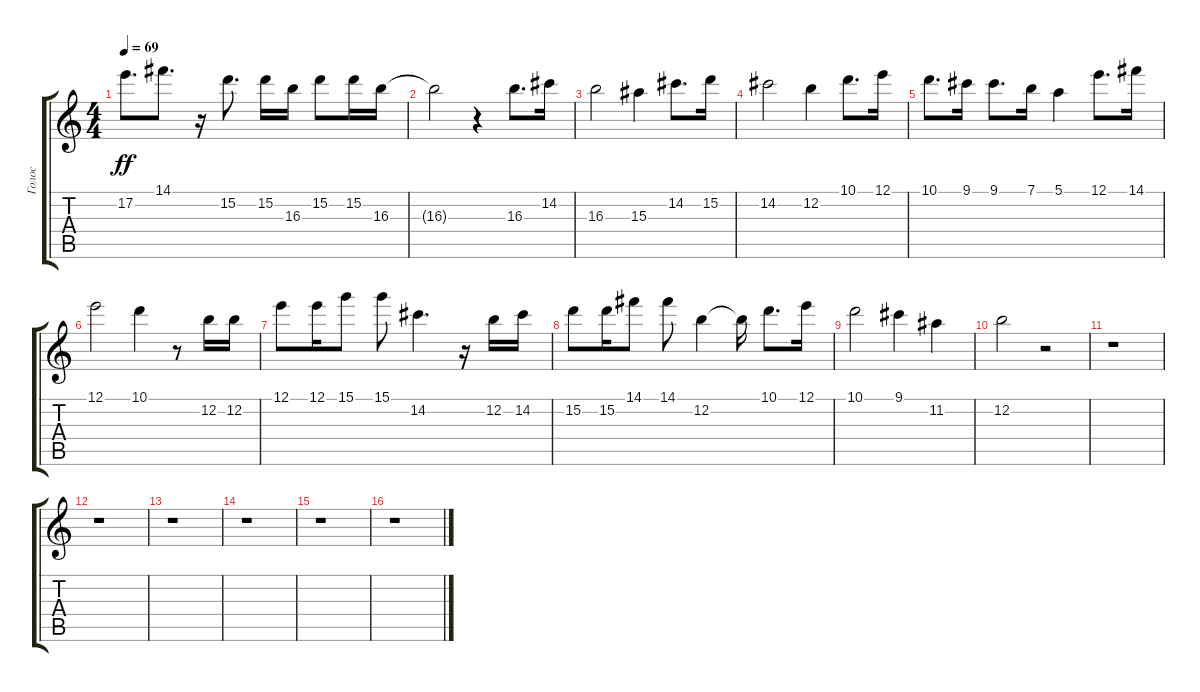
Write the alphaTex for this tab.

\track ("Голос" "Голос") {instrument overdrivenguitar}
\staff {score tabs}
\tuning (E4 B3 G3 D3 A2 E2) {hide}
\ts (4 4)
\tempo 69
\clef g2
\ks c
17.2.8{d dy ff} 14.1.8{d} r.16 15.2.8{d} 15.2.16 16.3.16 15.2.8 15.2.16 16.3.16 |
16.3{t}.2 r.4 16.3.8{d} 14.2.16 |
16.3.2 15.3.4 14.2.8{d} 15.2.16 |
14.2.2 12.2.4 10.1.8{d} 12.1.16 |
10.1.8{d} 9.1.16 9.1.8{d} 7.1.16 5.1.4 12.1.8{d} 14.1.16 |
12.1.2 10.1.4 r.8 12.2.16 12.2.16 |
12.1.8 12.1.16 15.1.8 15.1.8 14.2.4{d} r.16 12.2.16 14.2.16 |
15.2.8 15.2.16 14.1.8 14.1.8 12.2.4 12.2{t}.16 10.1.8{d} 12.1.16 |
10.1.2 9.1.4 11.2.4 |
12.2.2 r.2 |
r.1 |
r.1 |
r.1 |
r.1 |
r.1 |
r.1
